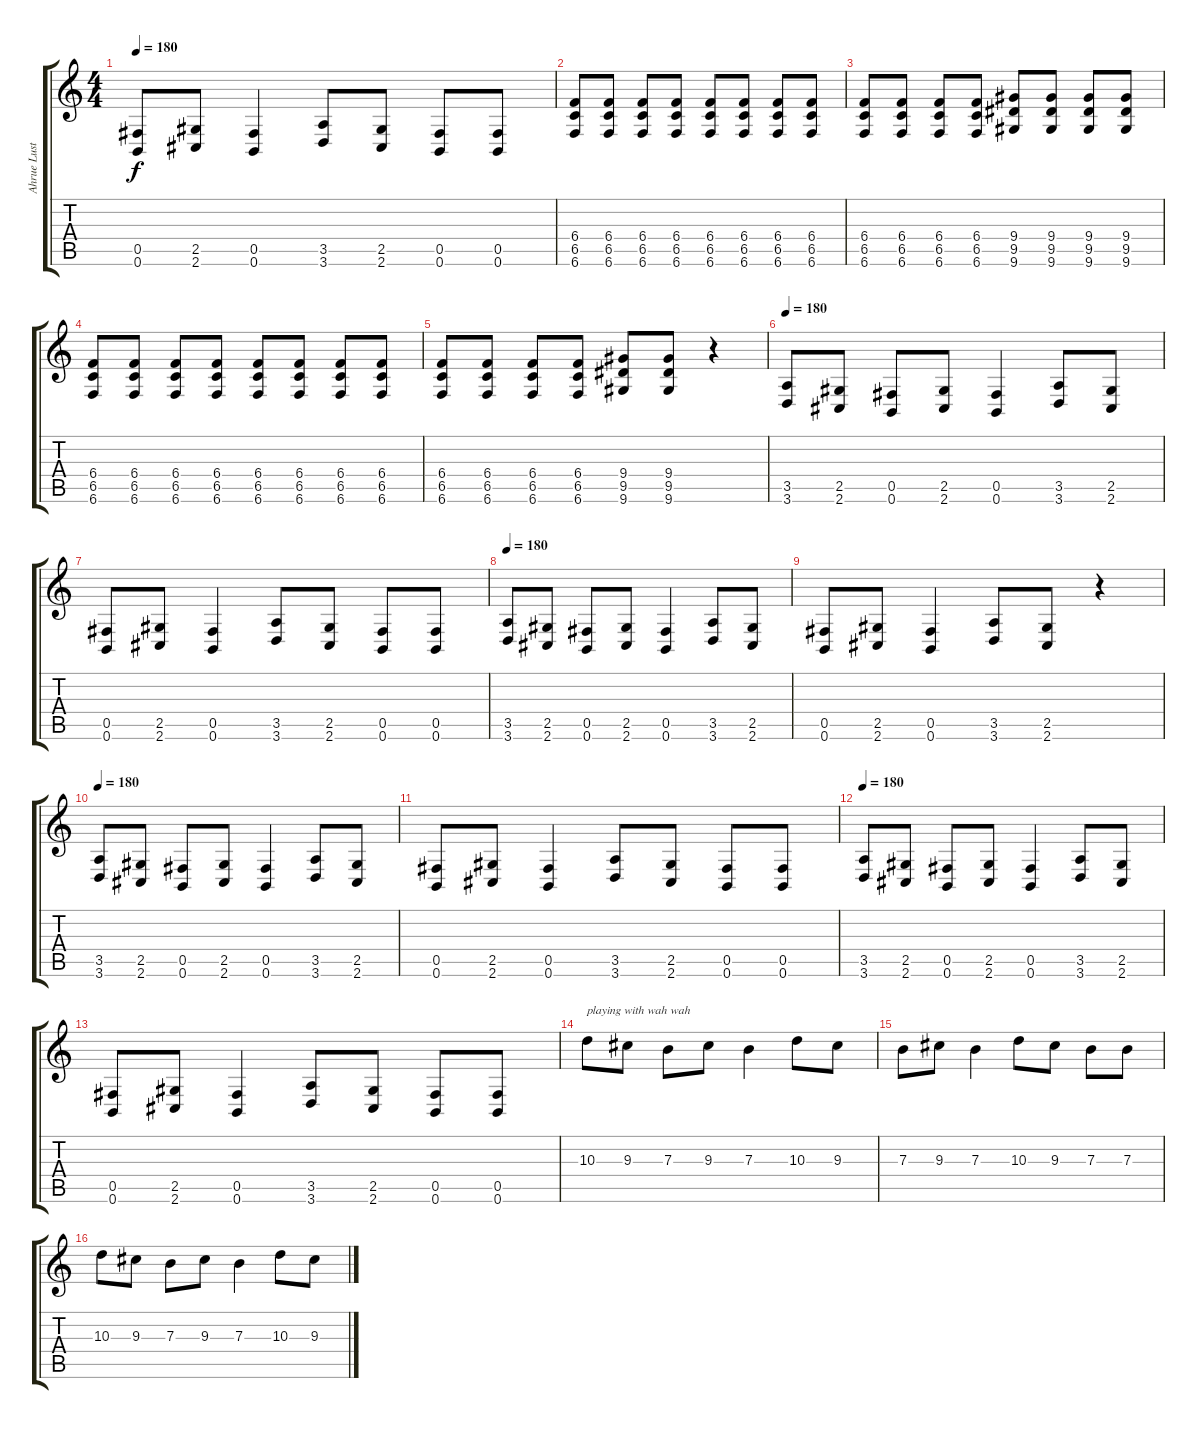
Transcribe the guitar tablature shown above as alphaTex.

\track ("Ahrue Luster" "Ahrue Lust") {instrument distortionguitar}
\staff {score tabs}
\tuning (Db4 Ab3 E3 B2 Gb2 B1) {hide}
\ts (4 4)
\tempo 180
\clef g2
\ks c
(0.5 0.6).8{dy f} (2.5 2.6).8 (0.5 0.6).4 (3.5 3.6).8 (2.5 2.6).8 (0.5 0.6).8 (0.5 0.6).8 |
(6.4 6.5 6.6).8 (6.4 6.5 6.6).8 (6.4 6.5 6.6).8 (6.4 6.5 6.6).8 (6.4 6.5 6.6).8 (6.4 6.5 6.6).8 (6.4 6.5 6.6).8 (6.4 6.5 6.6).8 |
(6.4 6.5 6.6).8 (6.4 6.5 6.6).8 (6.4 6.5 6.6).8 (6.4 6.5 6.6).8 (9.4 9.5 9.6).8 (9.4 9.5 9.6).8 (9.4 9.5 9.6).8 (9.4 9.5 9.6).8 |
(6.4 6.5 6.6).8 (6.4 6.5 6.6).8 (6.4 6.5 6.6).8 (6.4 6.5 6.6).8 (6.4 6.5 6.6).8 (6.4 6.5 6.6).8 (6.4 6.5 6.6).8 (6.4 6.5 6.6).8 |
(6.4 6.5 6.6).8 (6.4 6.5 6.6).8 (6.4 6.5 6.6).8 (6.4 6.5 6.6).8 (9.4 9.5 9.6).8 (9.4 9.5 9.6).8 r.4 |
\tempo 180
(3.5 3.6).8 (2.5 2.6).8 (0.5 0.6).8 (2.5 2.6).8 (0.5 0.6).4 (3.5 3.6).8 (2.5 2.6).8 |
(0.5 0.6).8 (2.5 2.6).8 (0.5 0.6).4 (3.5 3.6).8 (2.5 2.6).8 (0.5 0.6).8 (0.5 0.6).8 |
\tempo 180
(3.5 3.6).8 (2.5 2.6).8 (0.5 0.6).8 (2.5 2.6).8 (0.5 0.6).4 (3.5 3.6).8 (2.5 2.6).8 |
(0.5 0.6).8 (2.5 2.6).8 (0.5 0.6).4 (3.5 3.6).8 (2.5 2.6).8 r.4 |
\tempo 180
(3.5 3.6).8 (2.5 2.6).8 (0.5 0.6).8 (2.5 2.6).8 (0.5 0.6).4 (3.5 3.6).8 (2.5 2.6).8 |
(0.5 0.6).8 (2.5 2.6).8 (0.5 0.6).4 (3.5 3.6).8 (2.5 2.6).8 (0.5 0.6).8 (0.5 0.6).8 |
\tempo 180
(3.5 3.6).8 (2.5 2.6).8 (0.5 0.6).8 (2.5 2.6).8 (0.5 0.6).4 (3.5 3.6).8 (2.5 2.6).8 |
(0.5 0.6).8 (2.5 2.6).8 (0.5 0.6).4 (3.5 3.6).8 (2.5 2.6).8 (0.5 0.6).8 (0.5 0.6).8 |
10.3.8{txt "playing with wah wah" volume 12} 9.3.8 7.3.8 9.3.8 7.3.4 10.3.8 9.3.8 |
7.3.8 9.3.8 7.3.4 10.3.8 9.3.8 7.3.8 7.3.8 |
10.3.8{volume 12} 9.3.8 7.3.8 9.3.8 7.3.4 10.3.8 9.3.8
